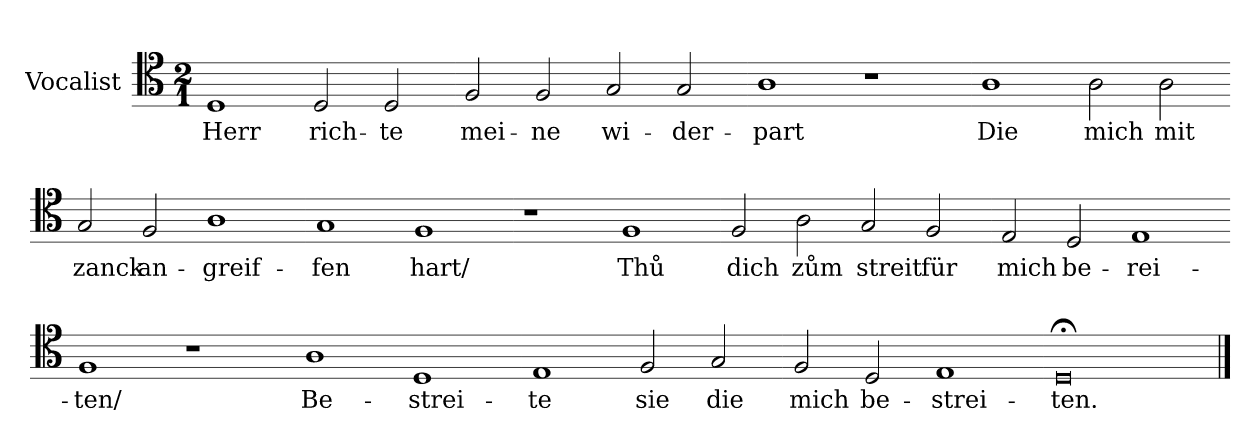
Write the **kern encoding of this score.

**kern	**text
*part1	*part1
*staff1	*staff1
*I"Vocalist	*
*clefC4	*
*k[]	*
*M2/1	*
*MM180	*
=	=
1D	Herr
2D	rich-
2D	-te
=-	=-
2F	mei-
2F	-ne
2G	wi-
2G	-der-
=-	=-
1A	-part
1r	.
=-	=-
1A	Die
2A	mich
2A	mit
=-	=-
2G	zanck
2F	an-
1A	-greif-
=-	=-
1G	-fen
1F	hart/
=-	=-
1r	.
1F	Thů
=-	=-
2F	dich
2A	zům
2G	streit
2F	für
=-	=-
2E	mich
2D	be-
1E	-rei-
=-	=-
1F	-ten/
1r	.
=-	=-
1A	Be-
1D	-strei-
=-	=-
1E	-te
2F	sie
2G	die
=-	=-
2F	mich
2D	be-
1E	-strei-
=-	=-
0D;<	-ten.
==	==
*-	*-
